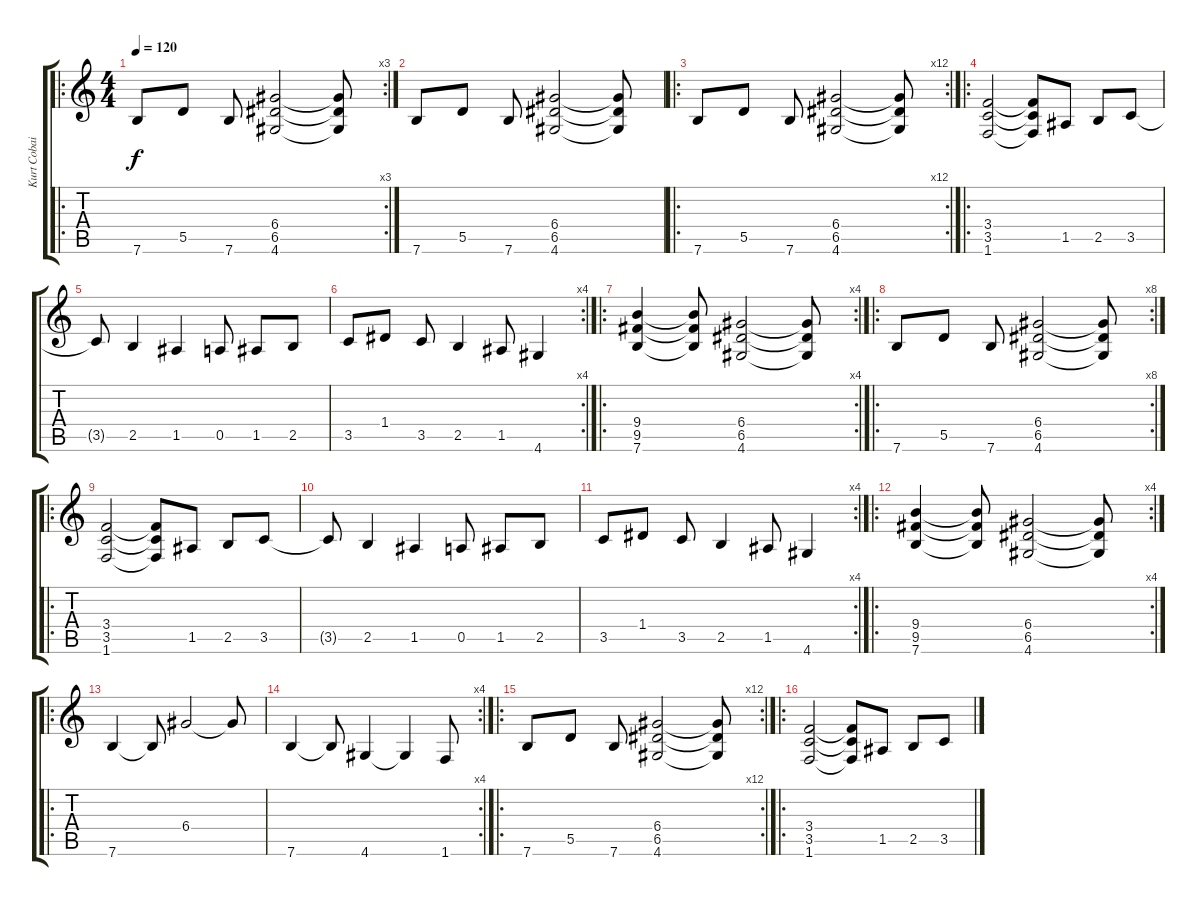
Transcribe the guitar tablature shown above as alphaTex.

\track ("Kurt Cobain" "Kurt Cobai") {instrument distortionguitar}
\staff {score tabs}
\tuning (E4 B3 G3 D3 A2 E2) {hide}
\ro
\rc 3
\ts (4 4)
\tempo 120
\clef g2
\ks c
7.6.8{dy f instrument distortionguitar} 5.5.8 7.6.8 (6.4 6.5 4.6).2 (6.4{t} 6.5{t} 4.6{t}).8 |
7.6.8 5.5.8 7.6.8 (6.4 6.5 4.6).2 (6.4{t} 6.5{t} 4.6{t}).8 |
\ro
\rc 12
7.6.8 5.5.8 7.6.8 (6.4 6.5 4.6).2 (6.4{t} 6.5{t} 4.6{t}).8 |
\ro
(3.4 3.5 1.6).2 (3.4{t} 3.5{t} 1.6{t}).8 1.5.8 2.5.8 3.5.8 |
3.5{t}.8 2.5.4 1.5.4 0.5.8 1.5.8 2.5.8 |
\rc 4
3.5.8 1.4.8 3.5.8 2.5.4 1.5.8 4.6.4 |
\ro
\rc 4
(9.4 9.5 7.6).4 (9.4{t} 9.5{t} 7.6{t}).8 (6.4 6.5 4.6).2 (6.4{t} 6.5{t} 4.6{t}).8 |
\ro
\rc 8
7.6.8 5.5.8 7.6.8 (6.4 6.5 4.6).2 (6.4{t} 6.5{t} 4.6{t}).8 |
\ro
(3.4 3.5 1.6).2 (3.4{t} 3.5{t} 1.6{t}).8 1.5.8 2.5.8 3.5.8 |
3.5{t}.8 2.5.4 1.5.4 0.5.8 1.5.8 2.5.8 |
\rc 4
3.5.8 1.4.8 3.5.8 2.5.4 1.5.8 4.6.4 |
\ro
\rc 4
(9.4 9.5 7.6).4 (9.4{t} 9.5{t} 7.6{t}).8 (6.4 6.5 4.6).2 (6.4{t} 6.5{t} 4.6{t}).8 |
\ro
7.6.4 7.6{t}.8 6.4.2 6.4{t}.8 |
\rc 4
7.6.4 7.6{t}.8 4.6.4 4.6{t}.4 1.6.8 |
\ro
\rc 12
7.6.8 5.5.8 7.6.8 (6.4 6.5 4.6).2 (6.4{t} 6.5{t} 4.6{t}).8 |
\ro
(3.4 3.5 1.6).2 (3.4{t} 3.5{t} 1.6{t}).8 1.5.8 2.5.8 3.5.8
